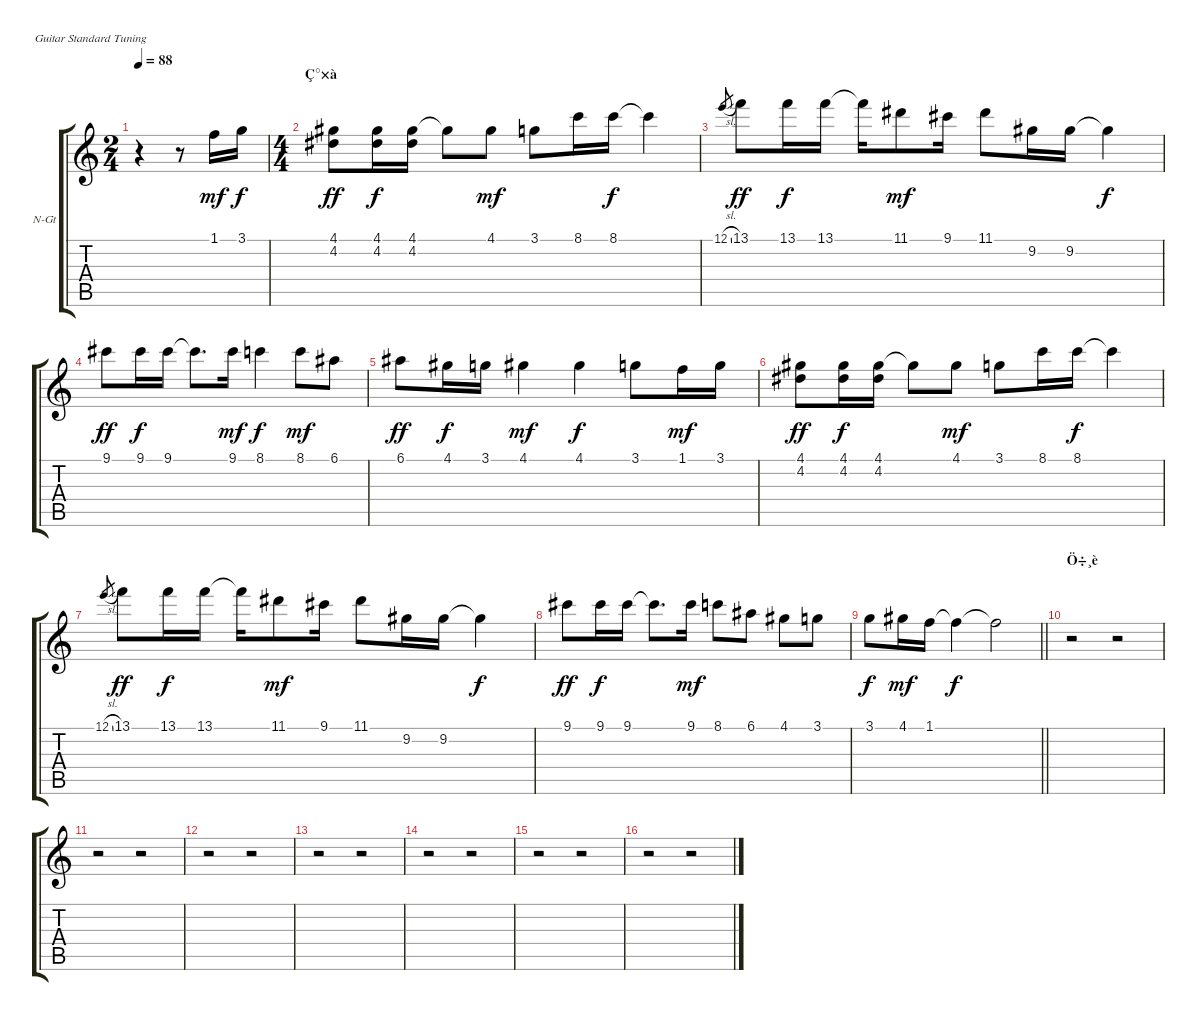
\bracketExtendMode groupsimilarinstruments
\firstSystemTrackNameOrientation horizontal
\otherSystemsTrackNameOrientation horizontal
\track ("Ö÷Òô¼ªËû" "N-Gt") {solo instrument acousticguitarnylon}
\staff {score tabs}
\tuning (E4 B3 G3 D3 A2 E2)
\ts (2 4)
\tempo 88
\clef g2
\ks c
r.4{dy mf instrument acousticguitarnylon} r.8 1.1.16 3.1.16{dy f} |
\ts (4 4)
\section ("" "Ç°×à")
(4.1 4.2).8{dy ff} (4.1 4.2).16{dy f} (4.1 4.2).16 4.1{t}.8 4.1.8{dy mf} 3.1.8 8.1.16 8.1.16{dy f} 8.1{t}.4 |
12.1{sl}.8{gr} 13.1.8{dy ff} 13.1.16{dy f} 13.1.16 13.1{t}.16 11.1.8{dy mf} 9.1.16 11.1.8 9.2.16 9.2.16 9.2{t}.4{dy f} |
9.1.8{dy ff} 9.1.16{dy f} 9.1.16 9.1{t}.8{d} 9.1.16{dy mf} 8.1.4{dy f} 8.1.8{dy mf} 6.1.8 |
6.1.8{dy ff} 4.1.16{dy f} 3.1.16 4.1.4{dy mf} 4.1.4{dy f} 3.1.8 1.1.16{dy mf} 3.1.16 |
(4.1 4.2).8{dy ff} (4.1 4.2).16{dy f} (4.1 4.2).16 4.1{t}.8 4.1.8{dy mf} 3.1.8 8.1.16 8.1.16{dy f} 8.1{t}.4 |
12.1{sl}.8{gr} 13.1.8{dy ff} 13.1.16{dy f} 13.1.16 13.1{t}.16 11.1.8{dy mf} 9.1.16 11.1.8 9.2.16 9.2.16 9.2{t}.4{dy f} |
9.1.8{dy ff} 9.1.16{dy f} 9.1.16 9.1{t}.8{d} 9.1.16{dy mf} 8.1.8 6.1.8 4.1.8 3.1.8 |
\barLineRight lightlight
3.1.8{dy f} 4.1.16{dy mf} 1.1.16 1.1{t}.4{dy f} 1.1{t}.2 |
\section ("" "Ö÷¸è")
r.2 r.2 |
r.2 r.2 |
r.2 r.2 |
r.2 r.2 |
r.2 r.2 |
r.2 r.2 |
r.2 r.2
